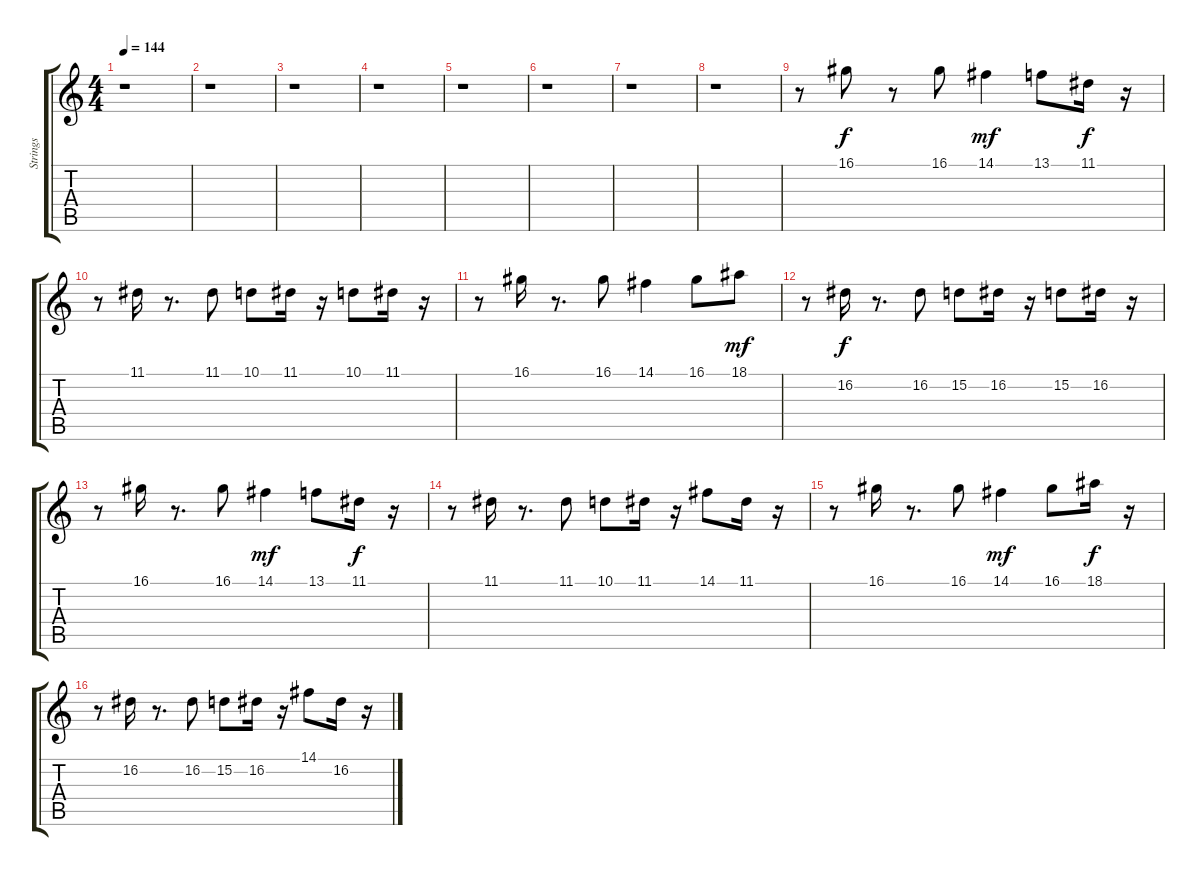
\track ("Strings" "Strings") {instrument stringensemble1}
\staff {score tabs}
\tuning (E4 B3 G3 D3 A2 E2) {hide}
\ts (4 4)
\tempo 144
\clef g2
\ks c
r.1{dy f instrument stringensemble1} |
r.1 |
r.1 |
r.1 |
r.1 |
r.1 |
r.1 |
r.1 |
r.8 16.1.8 r.8 16.1.8 14.1.4{dy mf} 13.1.8 11.1.16{dy f} r.16 |
r.8 11.1.16 r.8{d} 11.1.8 10.1.8 11.1.16 r.16 10.1.8 11.1.16 r.16 |
r.8 16.1.16 r.8{d} 16.1.8 14.1.4 16.1.8 18.1.8{dy mf} |
r.8 16.2.16{dy f} r.8{d} 16.2.8 15.2.8 16.2.16 r.16 15.2.8 16.2.16 r.16 |
r.8 16.1.16 r.8{d} 16.1.8 14.1.4{dy mf} 13.1.8 11.1.16{dy f} r.16 |
r.8 11.1.16 r.8{d} 11.1.8 10.1.8 11.1.16 r.16 14.1.8 11.1.16 r.16 |
r.8 16.1.16 r.8{d} 16.1.8 14.1.4{dy mf} 16.1.8 18.1.16{dy f} r.16 |
r.8 16.2.16 r.8{d} 16.2.8 15.2.8 16.2.16 r.16 14.1.8 16.2.16 r.16
